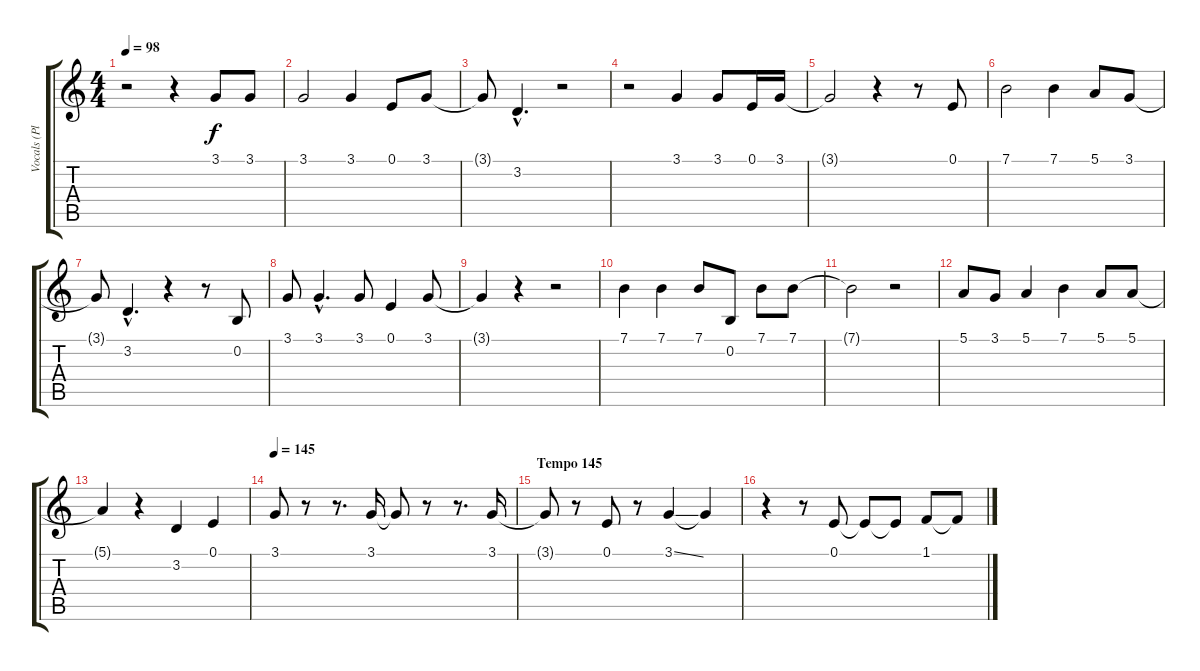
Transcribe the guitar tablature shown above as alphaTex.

\track ("Vocals (Plant)" "Vocals (Pl") {instrument lead2sawtooth}
\staff {score tabs}
\tuning (E4 B3 G3 D3 A2 E2) {hide}
\ts (4 4)
\tempo 98
\clef g2
\ks c
r.2{dy f} r.4 3.1.8 3.1.8 |
3.1.2 3.1.4 0.1.8 3.1.8 |
3.1{t}.8 3.2{hac}.4{d} r.2 |
r.2 3.1.4 3.1.8 0.1.16 3.1.16 |
3.1{t}.2 r.4 r.8 0.1.8 |
7.1.2 7.1.4 5.1.8 3.1.8 |
3.1{t}.8 3.2{hac}.4{d} r.4 r.8 0.2.8 |
3.1.8 3.1{hac}.4{d} 3.1.8 0.1.4 3.1.8 |
3.1{t}.4 r.4 r.2 |
7.1.4 7.1.4 7.1.8 0.2.8 7.1.8 7.1.8 |
7.1{t}.2 r.2 |
5.1.8 3.1.8 5.1.4 7.1.4 5.1.8 5.1.8 |
5.1{t}.4 r.4 3.2.4 0.1.4 |
\tempo 145
3.1.8 r.8 r.8{d} 3.1.16 3.1{t}.8 r.8 r.8{d} 3.1.16 |
\section ("" "Tempo 145")
3.1{t}.8 r.8 0.1.8 r.8 3.1{ss}.4 3.1{t}.4 |
r.4 r.8 0.1.8 0.1{t}.8 0.1{t}.8 1.1.8 1.1{t}.8
